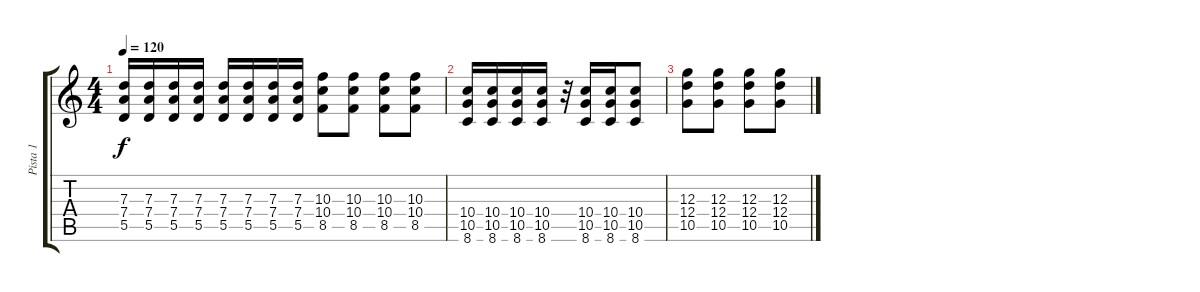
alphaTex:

\track ("Pista 1" "Pista 1") {instrument distortionguitar}
\staff {score tabs}
\tuning (E4 B3 G3 D3 A2 E2) {hide}
\ts (4 4)
\tempo 120
\clef g2
\ks c
(7.3 7.4 5.5).16{dy f} (7.3 7.4 5.5).16 (7.3 7.4 5.5).16 (7.3 7.4 5.5).16 (7.3 7.4 5.5).16 (7.3 7.4 5.5).16 (7.3 7.4 5.5).16 (7.3 7.4 5.5).16 (10.3 10.4 8.5).8 (10.3 10.4 8.5).8 (10.3 10.4 8.5).8 (10.3 10.4 8.5).8 |
(10.4 10.5 8.6).16 (10.4 10.5 8.6).16 (10.4 10.5 8.6).16 (10.4 10.5 8.6).16 r.32 (10.4 10.5 8.6).16 (10.4 10.5 8.6).16 (10.4 10.5 8.6).8 |
(12.3 12.4 10.5).8 (12.3 12.4 10.5).8 (12.3 12.4 10.5).8 (12.3 12.4 10.5).8
